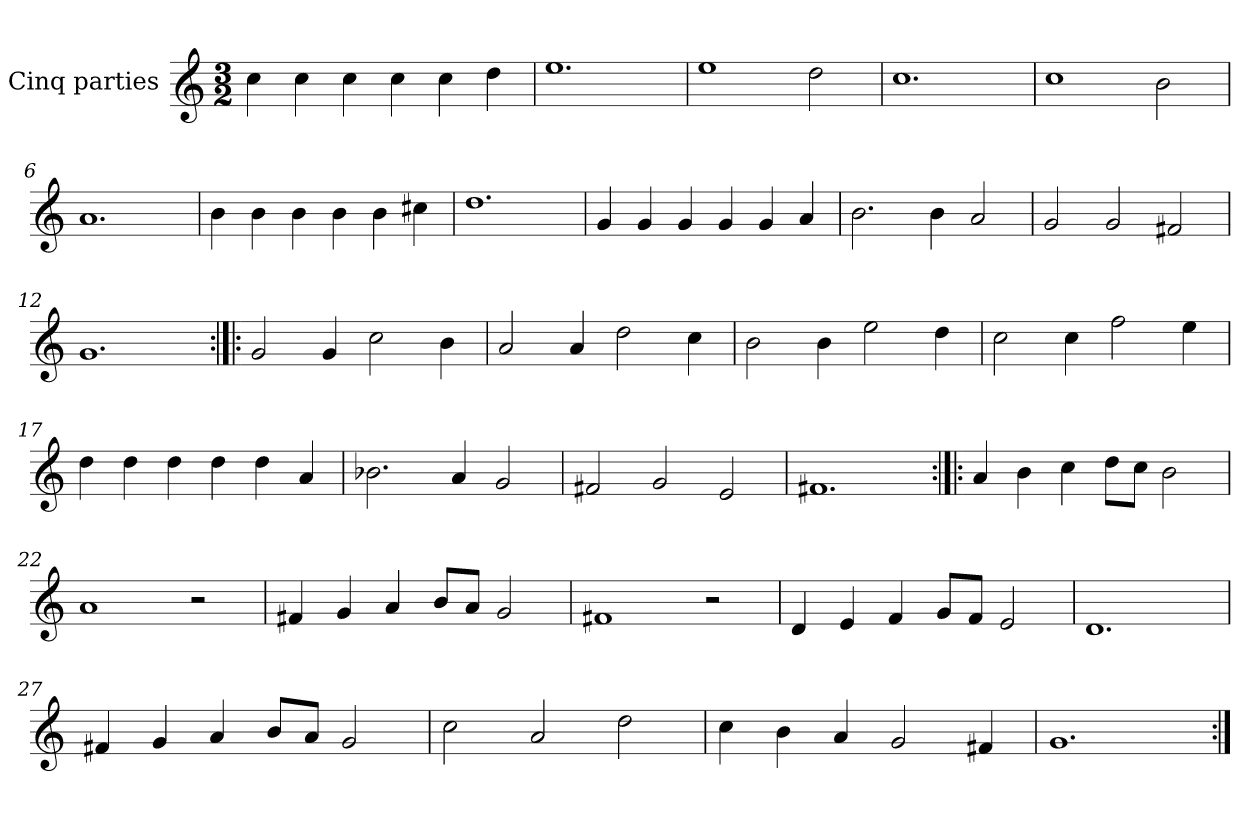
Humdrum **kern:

**kern
*part1
*staff1
*I"Cinq parties
*clefG2
*k[]
*M3/2
*MM180
=1
4cc\
4cc\
4cc\
4cc\
4cc\
4dd\
=2
1.ee
=3
1ee
2dd\
=4
1.cc
=5
1cc
2b\
=6
1.a
=7
4b\
4b\
4b\
4b\
4b\
4cc#X\
=8
1.dd
=9
4g/
4g/
4g/
4g/
4g/
4a/
=10
2.b\
4b\
2a/
=11
2g/
2g/
2f#X/
=12
1.g
=13:|!|:
2g/
4g/
2cc\
4b\
=14
2a/
4a/
2dd\
4cc\
=15
2b\
4b\
2ee\
4dd\
=16
2cc\
4cc\
2ff\
4ee\
=17
4dd\
4dd\
4dd\
4dd\
4dd\
4a/
=18
2.b-X\
4a/
2g/
=19
2f#X/
2g/
2e/
=20
1.f#X
=21:|!|:
4a/
4b\
4cc\
8dd\L
8cc\J
2b\
=22
1a
2r
=23
4f#X/
4g/
4a/
8b/L
8a/J
2g/
=24
1f#X
2r
=25
4d/
4e/
4f/
8g/L
8f/J
2e/
=26
1.d
=27
4f#X/
4g/
4a/
8b/L
8a/J
2g/
=28
2cc\
2a/
2dd\
=29
4cc\
4b\
4a/
2g/
4f#X/
=30
1.g
=:|!
*-
